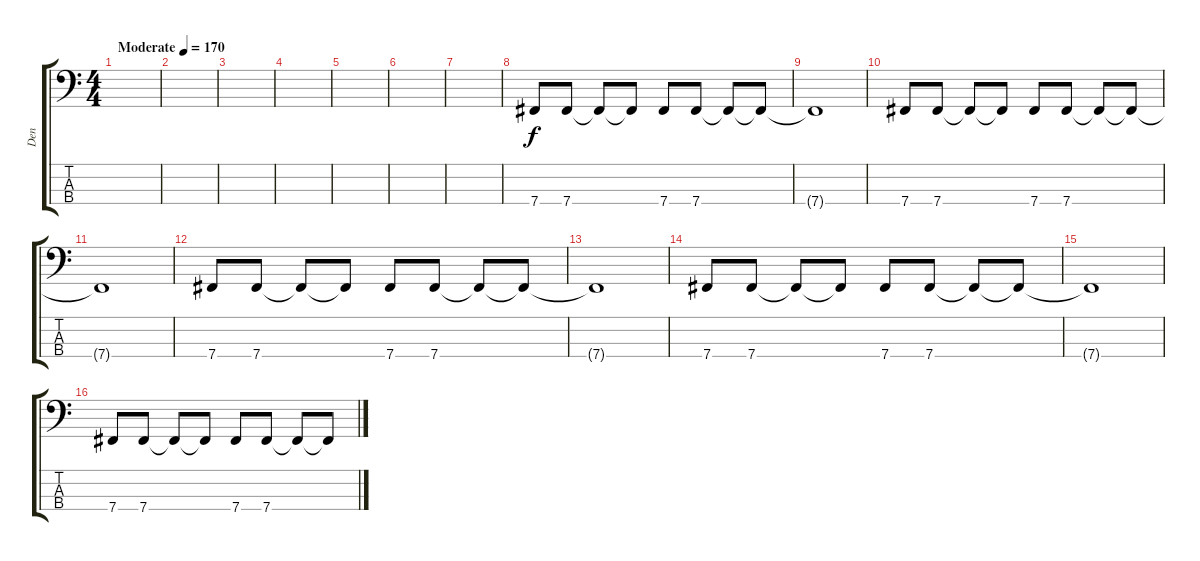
\track ("Den" "Den") {instrument electricbasspick}
\staff {score tabs}
\tuning (E2 B1 Gb1 B0) {hide}
\ts (4 4)
\tempo (170 "Moderate")
\clef f4
\ks c
|
|
|
|
|
|
|
7.4.8 7.4.8 7.4{t}.8 7.4{t}.8 7.4.8 7.4.8 7.4{t}.8 7.4{t}.8 |
7.4{t}.1 |
7.4.8 7.4.8 7.4{t}.8 7.4{t}.8 7.4.8 7.4.8 7.4{t}.8 7.4{t}.8 |
7.4{t}.1 |
7.4.8 7.4.8 7.4{t}.8 7.4{t}.8 7.4.8 7.4.8 7.4{t}.8 7.4{t}.8 |
7.4{t}.1 |
7.4.8 7.4.8 7.4{t}.8 7.4{t}.8 7.4.8 7.4.8 7.4{t}.8 7.4{t}.8 |
7.4{t}.1 |
7.4.8 7.4.8 7.4{t}.8 7.4{t}.8 7.4.8 7.4.8 7.4{t}.8 7.4{t}.8
